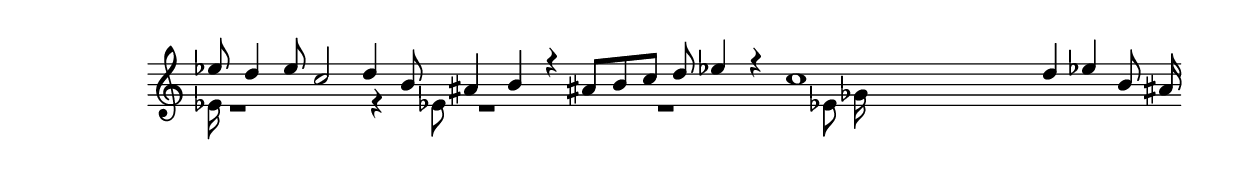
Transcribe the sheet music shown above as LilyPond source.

\version "2.18.2"
\language "english"

\header {
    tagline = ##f
}

\layout {}

\paper {}

\score {
    \new Staff
    \with
    {
        \remove Time_signature_engraver
        \remove Bar_engraver
    }
    {
        <<
            \context Voice = "mala voice"
            {
                \voiceOne
                ef''8
                d''4
                ef''8
                c''2
                d''4
                b'8
                as'4
                b'4
                r4
                as'8
                b'8
                c''8
                d''8
                ef''4
                r4
                c''1
                d''4
                ef''4
                b'8
                as'16
            }
            \context Voice = "vela voice"
            {
                \voiceTwo
                ef'16
                r1
                r4
                ef'8
                r1
                r1
                ef'8
                gf'16
            }
        >>
    }
}